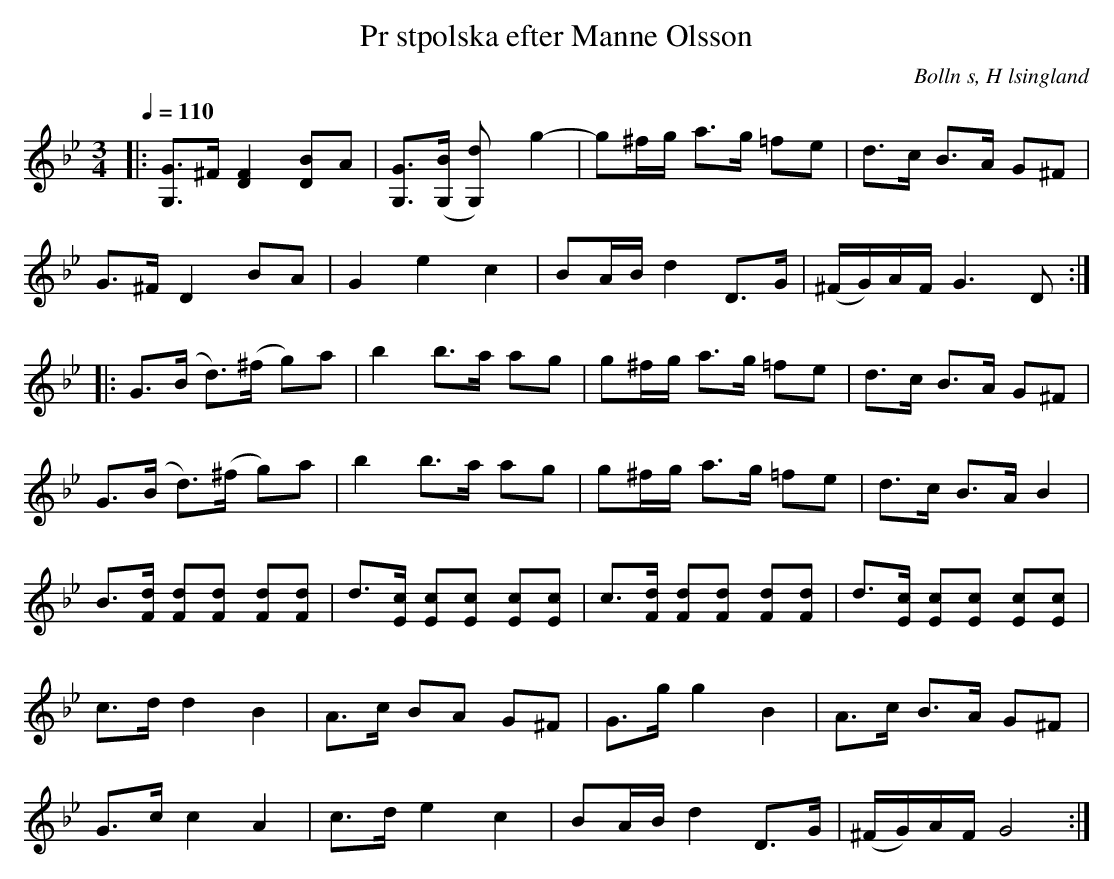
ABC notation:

X:1
T:Pr stpolska efter Manne Olsson
O:Bolln s, H lsingland
M:3/4
L:1/8
Q:1/4=110
K:Gm
|:[G G,]>^F   [F2 D2]       [D B]A         | [G G,]>([B G,]   [d2 G,])      g2-       | g^f/g/ a>g =fe | d>c         B>A G^F  |
G>^F   D2       BA         | G2     e2       c2           | BA/B/  d2 D>G  | (^F/G/)A/F/ G3 D  ::
G>(B   d>)(^f   g)a        | b2     b>a      ag         | g^f/g/ a>g =fe | d>c         B>A G^F  |
G>(B   d>)(^f   g)a        | b2     b>a      ag         | g^f/g/ a>g =fe | d>c         B>A B2   |
B>[Fd] [Fd][Fd] [Fd][Fd] | d>[Ec] [Ec][Ec] [Ec][Ec] | \
c>[Fd] [Fd][Fd] [Fd][Fd] | d>[Ec] [Ec][Ec] [Ec][Ec] |
c>d    d2       B2           | A>c    BA       G^F       | G>g    g2 B2     | A>c         B>A G^F  |
G>c    c2       A2           | c>d    e2       c2        | BA/B/  d2 D>G   | (^F/G/)A/F/ G4      :|
